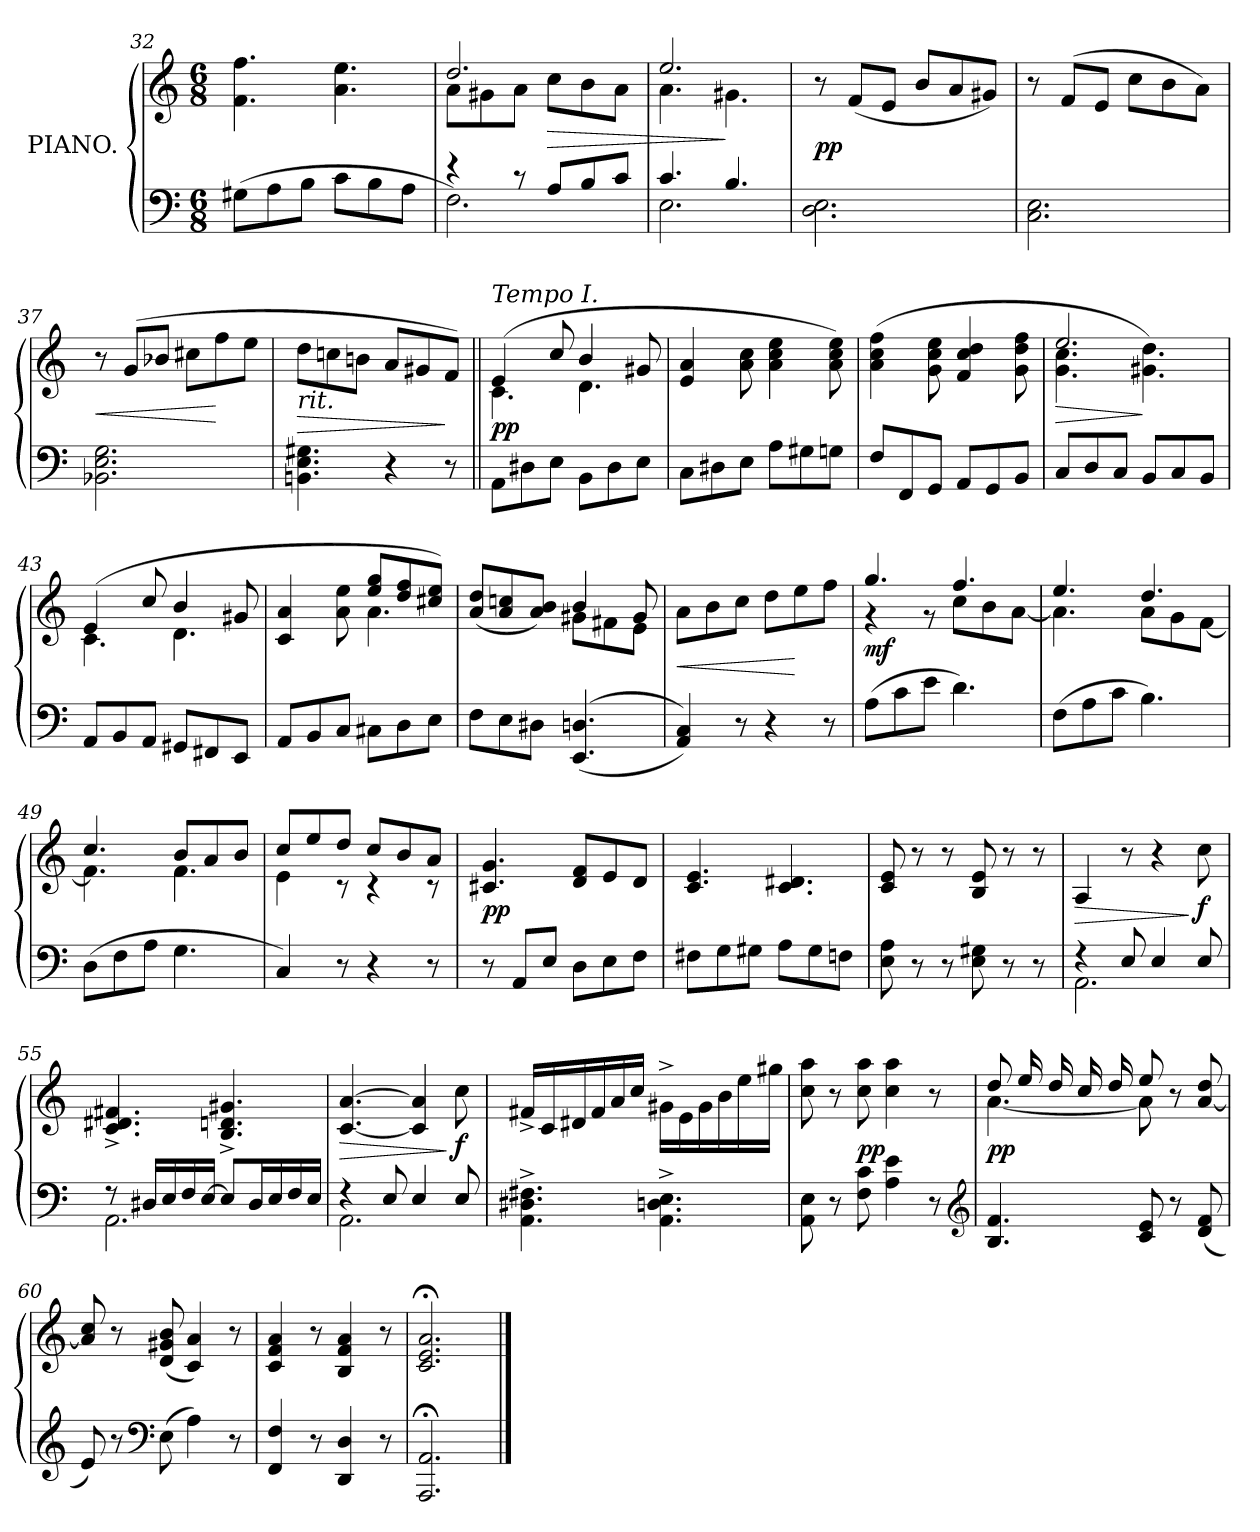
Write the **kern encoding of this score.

**kern	**kern	**dynam
*part1	*part1	*part1
*staff2	*staff1	*staff1/2
*I"PIANO.	*	*
*clefF4	*clefG2	*
*k[]	*k[]	*
*a:	*a:	*
*M6/8	*M6/8	*
=32	=32	=32
(8G#X\L	4.f\ 4.ff\	.
8A\	.	.
8B\J	.	.
8c\L	4.a\ 4.ee\	.
8B\	.	.
8A\J	.	.
=33	=33	=33
*^	*^	*
4r	2.F\)	2.dd/	8a\L	.
.	.	.	8g#X\	.
8r	.	.	8a\J	.
8A/L	.	.	8cc\L	>
8B/	.	.	8b\	.
8c/J	.	.	8a\J	.
=34	=34	=34	=34	=34
4.c/	2.E\	2.ee/	4.a\	.
4.B/	.	.	4.g#X\	]
*v	*v	*	*	*
*	*v	*v	*
=35	=35	=35
2.D\ 2.E\	8r	pp
.	(8f/L	.
.	8e/J	.
.	8b/L	.
.	8a/	.
.	8g#X/J)	.
=36	=36	=36
2.C\ 2.E\	8r	.
.	(8f/L	.
.	8e/J	.
.	8cc\L	.
.	8b\	.
.	8a\J)	.
=37	=37	=37
2.BB-X\ 2.E\ 2.G\	8r	<
.	(8g/L	.
.	8b-X/J	.
.	8cc#X\L	.
.	8ff\	[
.	8ee\J	.
=38	=38	=38
!	!LO:TX:b:i:t=rit.	!
4.BBn\ 4.E\ 4.G#X\	8dd\L	>
.	8ccn\	.
.	8bn\J	.
4r	8a/L	.
.	8g#X/	.
8r	8f/J)	]
=39||	=39||	=39||
*	*^	*
!	!LO:TX:a:i:t=Tempo I.	!	!
8AA\L	(4e/	4.c\	pp
8D#X\	.	.	.
8E\J	8cc/	.	.
8BB\L	4b/	4.d\	.
8D#\	.	.	.
8E\J	8g#X/	.	.
*	*v	*v	*
=40	=40	=40
8C\L	4e/ 4a/	.
8D#X\	.	.
8E\J	8a\ 8cc\	.
8A\L	4a\ 4cc\ 4ee\	.
8G#X\	.	.
8Gn\J	8a\ 8cc\ 8ee\)	.
=41	=41	=41
8F/L	(4a\ 4cc\ 4ff\	.
8FF/	.	.
8GG/J	8g\ 8cc\ 8ee\	.
8AA/L	4f/ 4cc/ 4dd/	.
8GG/	.	.
8BB/J	8g\ 8dd\ 8ff\	.
=42	=42	=42
*	*^	*
8C/L	2.ee/	4.g\ 4.cc\	>
8D/	.	.	.
8C/J	.	.	.
8BB/L	.	4.g#X\ 4.dd\)	]
8C/	.	.	.
8BB/J	.	.	.
=43	=43	=43	=43
8AA/L	(4e/	4.c\	.
8BB/	.	.	.
8AA/J	8cc/	.	.
8GG#X/L	4b/	4.d\	.
8FF#X/	.	.	.
8EE/J	8g#X/	.	.
=44	=44	=44	=44
8AA/L	4c/ 4a/	4.ryy	.
8BB/	.	.	.
8C/J	8a\ 8ee\	.	.
8C#X\L	8ee/ 8gg/L	4.a\	.
8D\	8dd/ 8ff/	.	.
8E\J	8cc#X/ 8ee/J)	.	.
=45	=45	=45	=45
8F\L	(8a/ 8dd/L	4.ryy	.
8E\	8a/ 8ccn/	.	.
8D#X\J	8a/ 8b/J)	.	.
(<(>4.EE/ 4.Dn/	4b/	8g#X\L	.
.	.	8f#X\	.
.	8g#/	8e\J	.
*	*v	*v	*
=46	=46	=46
4AA/ 4C/))	8a\L	<
.	8b\	.
8r	8cc\J	.
4r	8dd\L	.
.	8ee\	[
8r	8ff\J	.
=47	=47	=47
*	*^	*
(8A\L	4.gg/	4r	mf
8c\	.	.	.
8e\J	.	8r	.
4.d\)	4.ff/	8cc\L	.
.	.	8b\	.
.	.	[8a\J	.
=48	=48	=48	=48
(8F\L	4.ee/	4.a\]	.
8A\	.	.	.
8c\J	.	.	.
4.B\)	4.dd/	8a\L	.
.	.	8g\	.
.	.	[8f\J	.
=49	=49	=49	=49
(8D\L	4.cc/	4.f\]	.
8F\	.	.	.
8A\J	.	.	.
4.G\	8b/L	4.f\	.
.	8a/	.	.
.	8b/J	.	.
=50	=50	=50	=50
4C/)	8cc/L	4e\	.
.	8ee/	.	.
8r	8dd/J	8r	.
4r	8cc/L	4r	.
.	8b/	.	.
8r	8a/J	8r	.
*	*v	*v	*
=51	=51	=51
8r	4.c#X/ 4.g/	pp
8AA/L	.	.
8E/J	.	.
8D\L	8d/ 8f/L	.
8E\	8e/	.
8F\J	8d/J	.
=52	=52	=52
8F#X\L	4.c/ 4.e/	.
8G\	.	.
8G#X\J	.	.
8A\L	4.c/ 4.d#X/	.
8G#\	.	.
8Fn\J	.	.
=53	=53	=53
8E\ 8A\	8c/ 8e/	.
8r	8r	.
8r	8r	.
8E\ 8G#X\	8B/ 8e/	.
8r	8r	.
8r	8r	.
=54	=54	=54
*^	*	*
4r	2.AA\	4A/	>
8E/	.	8r	.
4E/	.	4r	.
8E/	.	8cc\	] f
=55	=55	=55	=55
8r	2.AA\	4.c^>/ 4.d#X^>/ 4.f#X^>/	.
16D#X/LL	.	.	.
16E/	.	.	.
16F/	.	.	.
[16E/JJ	.	.	.
8E/L]	.	4.B^>/ 4.dn^>/ 4.g#X^>/	.
16D#/L	.	.	.
16E/	.	.	.
16F/	.	.	.
16E/JJ	.	.	.
=56	=56	=56	=56
4r	2.AA\	[4.c/ [4.a/	>
8E/	.	.	.
4E/	.	4c]/ 4a]/	.
8E/	.	8cc\	] f
*v	*v	*	*
=57	=57	=57
4.AA^\ 4.D#X^\ 4.F#X^\	16f#X^>/LL	.
.	16c/	.
.	16d#X/	.
.	16f#/	.
.	16a/	.
.	16cc/JJ	.
4.AA^\ 4.Dn^\ 4.E^\	16g#X^\LL	.
.	16e\	.
.	16g#\	.
.	16b\	.
.	16ee\	.
.	16gg#X\JJ	.
=58	=58	=58
8AA\ 8E\	8cc\ 8aa\	.
8r	8r	.
8F\ 8c\	8cc\ 8aa\	pp
4A\ 4e\	4cc\ 4aa\	.
8r	8r	.
*clefG2	*	*
=59	=59	=59
*	*^	*
4.B/ 4.f/	8dd/	[4.a\	pp
.	16ee/	.	.
.	16dd/	.	.
.	16cc/	.	.
.	16dd/	.	.
8c/ 8e/	8ee/	8a\]	.
8r	8r	4ryy	.
(8d/ 8f/	[8a/ 8dd/	.	.
*	*v	*v	*
=60	=60	=60
8e/)	8a]/ 8cc/	.
8r	8r	.
*clefF4	*	*
(8E\	(8d/ 8g#X/ 8b/	.
4A\)	4c/ 4a/)	.
8r	8r	.
=61	=61	=61
4FF/ 4F/	4c/ 4f/ 4a/	.
8r	8r	.
4DD/ 4D/	4B/ 4f/ 4a/	.
8r	8r	.
=62	=62	=62
2.AAA;</ 2.AA;</	2.c;</ 2.e;</ 2.a;</	.
==	==	==
*-	*-	*-
